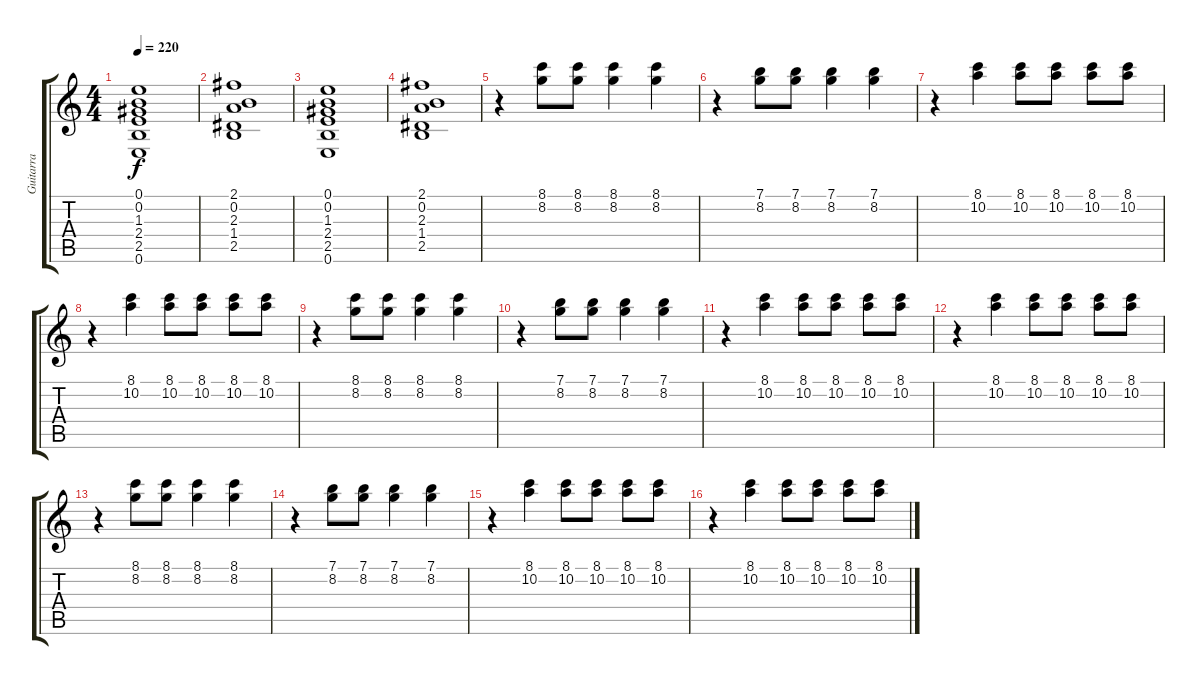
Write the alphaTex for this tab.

\track ("Guitarra" "Guitarra") {instrument electricguitarjazz}
\staff {score tabs}
\tuning (E4 B3 G3 D3 A2 E2) {hide}
\ts (4 4)
\tempo 220
\clef g2
\ks c
(0.1 0.2 1.3 2.4 2.5 0.6).1{dy f} |
(2.1 0.2 2.3 1.4 2.5).1 |
(0.1 0.2 1.3 2.4 2.5 0.6).1 |
(2.1 0.2 2.3 1.4 2.5).1 |
r.4 (8.1 8.2).8 (8.1 8.2).8 (8.1 8.2).4 (8.1 8.2).4 |
r.4 (7.1 8.2).8 (7.1 8.2).8 (7.1 8.2).4 (7.1 8.2).4 |
r.4 (8.1 10.2).4 (8.1 10.2).8 (8.1 10.2).8 (8.1 10.2).8 (8.1 10.2).8 |
r.4 (8.1 10.2).4 (8.1 10.2).8 (8.1 10.2).8 (8.1 10.2).8 (8.1 10.2).8 |
r.4 (8.1 8.2).8 (8.1 8.2).8 (8.1 8.2).4 (8.1 8.2).4 |
r.4 (7.1 8.2).8 (7.1 8.2).8 (7.1 8.2).4 (7.1 8.2).4 |
r.4 (8.1 10.2).4 (8.1 10.2).8 (8.1 10.2).8 (8.1 10.2).8 (8.1 10.2).8 |
r.4 (8.1 10.2).4 (8.1 10.2).8 (8.1 10.2).8 (8.1 10.2).8 (8.1 10.2).8 |
r.4 (8.1 8.2).8 (8.1 8.2).8 (8.1 8.2).4 (8.1 8.2).4 |
r.4 (7.1 8.2).8 (7.1 8.2).8 (7.1 8.2).4 (7.1 8.2).4 |
r.4 (8.1 10.2).4 (8.1 10.2).8 (8.1 10.2).8 (8.1 10.2).8 (8.1 10.2).8 |
r.4 (8.1 10.2).4 (8.1 10.2).8 (8.1 10.2).8 (8.1 10.2).8 (8.1 10.2).8
